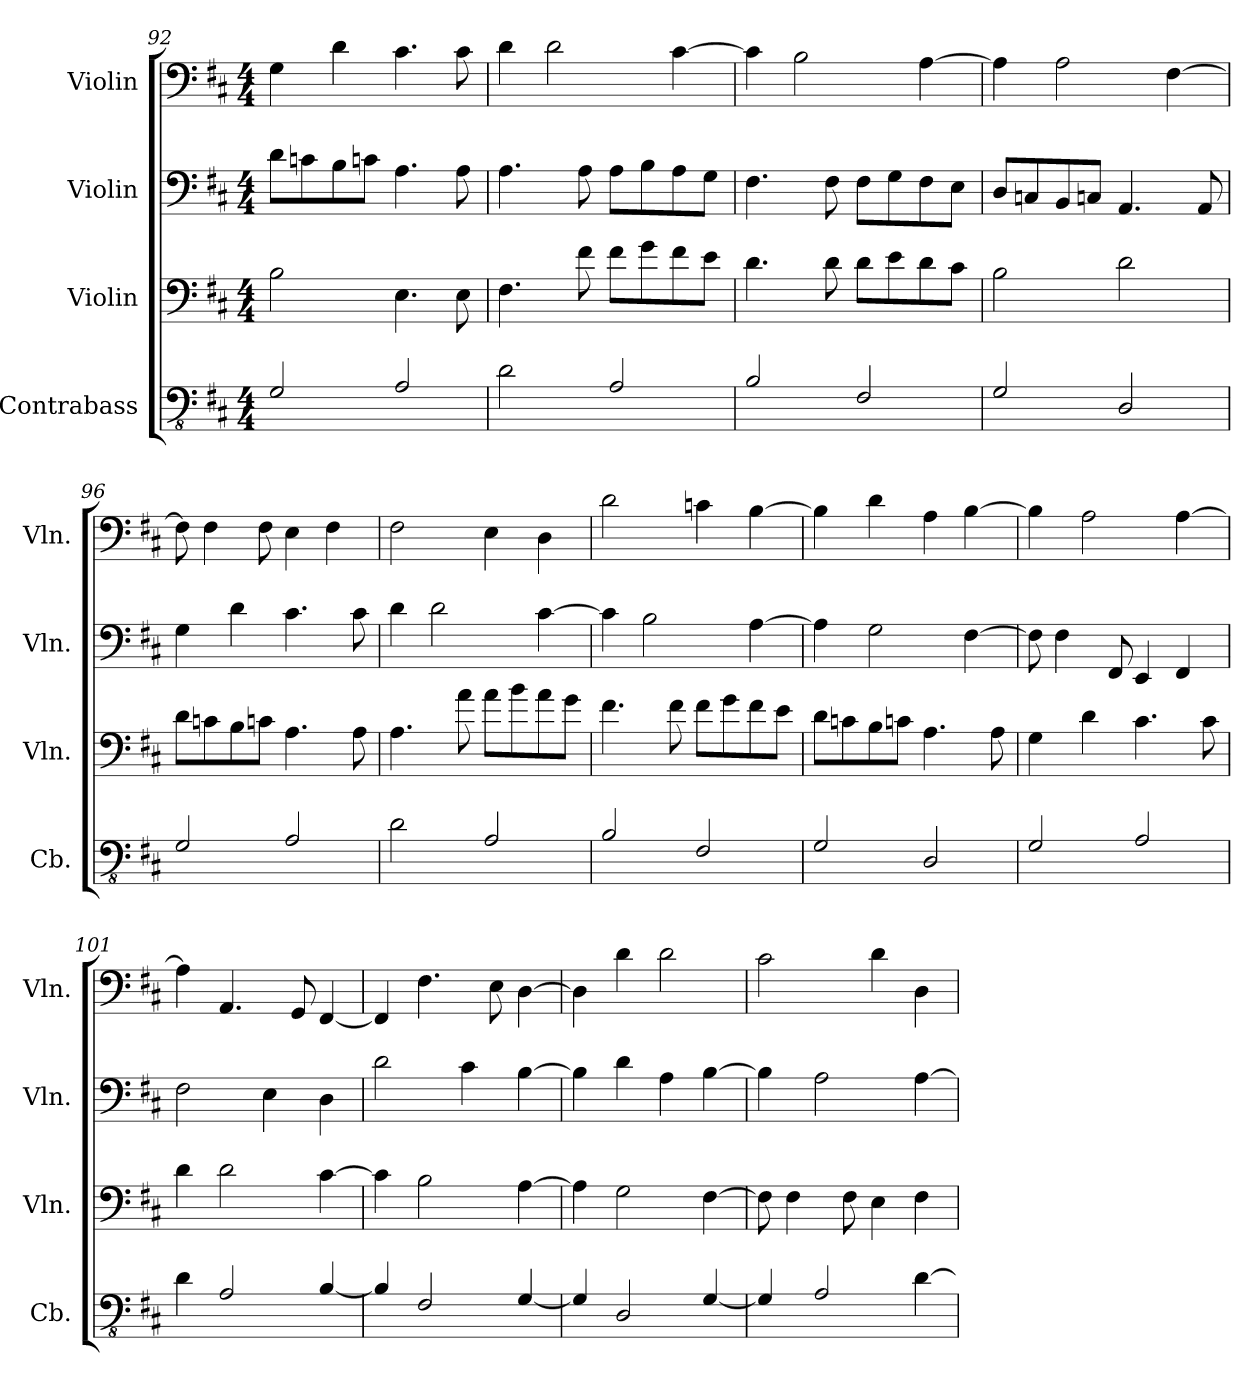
**kern	**kern	**kern	**kern
*part4	*part3	*part2	*part1
*staff4	*staff3	*staff2	*staff1
*I"Contrabass	*I"Violin	*I"Violin	*I"Violin
*I'Cb.	*I'Vln.	*I'Vln.	*I'Vln.
*clefFv4	*clefF4	*clefF4	*clefF4
*ITrd7c12	*	*	*
*k[f#c#]	*k[f#c#]	*k[f#c#]	*k[f#c#]
*M4/4	*M4/4	*M4/4	*M4/4
=92	=92	=92	=92
2GGG/	2B\	8d\L	4G\
.	.	8cn\	.
.	.	8B\	4d\
.	.	8cn\J	.
2AAA/	4.E\	4.A\	4.c#\
.	8E\	8A\	8c#\
=93	=93	=93	=93
2DD\	4.F#\	4.A\	4d\
.	.	.	2d\
.	8f#\	8A\	.
2AAA/	8f#\L	8A\L	.
.	8g\	8B\	.
.	8f#\	8A\	[4c#\
.	8e\J	8G\J	.
=94	=94	=94	=94
2BBB/	4.d\	4.F#\	4c#\]
.	.	.	2B\
.	8d\	8F#\	.
2FFF#/	8d\L	8F#\L	.
.	8e\	8G\	.
.	8d\	8F#\	[4A\
.	8c#\J	8E\J	.
!!LO:PB:g=z
=95	=95	=95	=95
2GGG/	2B\	8D/L	4A\]
.	.	8Cn/	.
.	.	8BB/	2A\
.	.	8Cn/J	.
2DDD/	2d\	4.AA/	.
.	.	.	[4F#\
.	.	8AA/	.
=96	=96	=96	=96
2GGG/	8d\L	4G\	8F#\]
.	8cn\	.	4F#\
.	8B\	4d\	.
.	8cn\J	.	8F#\
2AAA/	4.A\	4.c#\	4E\
.	.	.	4F#\
.	8A\	8c#\	.
=97	=97	=97	=97
2DD\	4.A\	4d\	2F#\
.	.	2d\	.
.	8a\	.	.
2AAA/	8a\L	.	4E\
.	8b\	.	.
.	8a\	[4c#\	4D\
.	8g\J	.	.
=98	=98	=98	=98
2BBB/	4.f#\	4c#\]	2d\
.	.	2B\	.
.	8f#\	.	.
2FFF#/	8f#\L	.	4cn\
.	8g\	.	.
.	8f#\	[4A\	[4B\
.	8e\J	.	.
!!LO:LB:g=z
=99	=99	=99	=99
2GGG/	8d\L	4A\]	4B\]
.	8cn\	.	.
.	8B\	2G\	4d\
.	8cn\J	.	.
2DDD/	4.A\	.	4A\
.	.	[4F#\	[4B\
.	8A\	.	.
=100	=100	=100	=100
2GGG/	4G\	8F#\]	4B\]
.	.	4F#\	.
.	4d\	.	2A\
.	.	8FF#/	.
2AAA/	4.c#\	4EE/	.
.	.	4FF#/	[4A\
.	8c#\	.	.
=101	=101	=101	=101
4DD\	4d\	2F#\	4A\]
2AAA/	2d\	.	4.AA/
.	.	4E\	.
.	.	.	8GG/
[4BBB/	[4c#\	4D\	[4FF#/
=102	=102	=102	=102
4BBB/]	4c#\]	2d\	4FF#/]
2FFF#/	2B\	.	4.F#\
.	.	4c#\	.
.	.	.	8E\
[4GGG/	[4A\	[4B\	[4D\
=103	=103	=103	=103
4GGG/]	4A\]	4B\]	4D\]
2DDD/	2G\	4d\	4d\
.	.	4A\	2d\
[4GGG/	[4F#\	[4B\	.
=104	=104	=104	=104
4GGG/]	8F#\]	4B\]	2c#\
.	4F#\	.	.
2AAA/	.	2A\	.
.	8F#\	.	.
.	4E\	.	4d\
[4DD\	4F#\	[4A\	4D\
=	=	=	=
*-	*-	*-	*-
